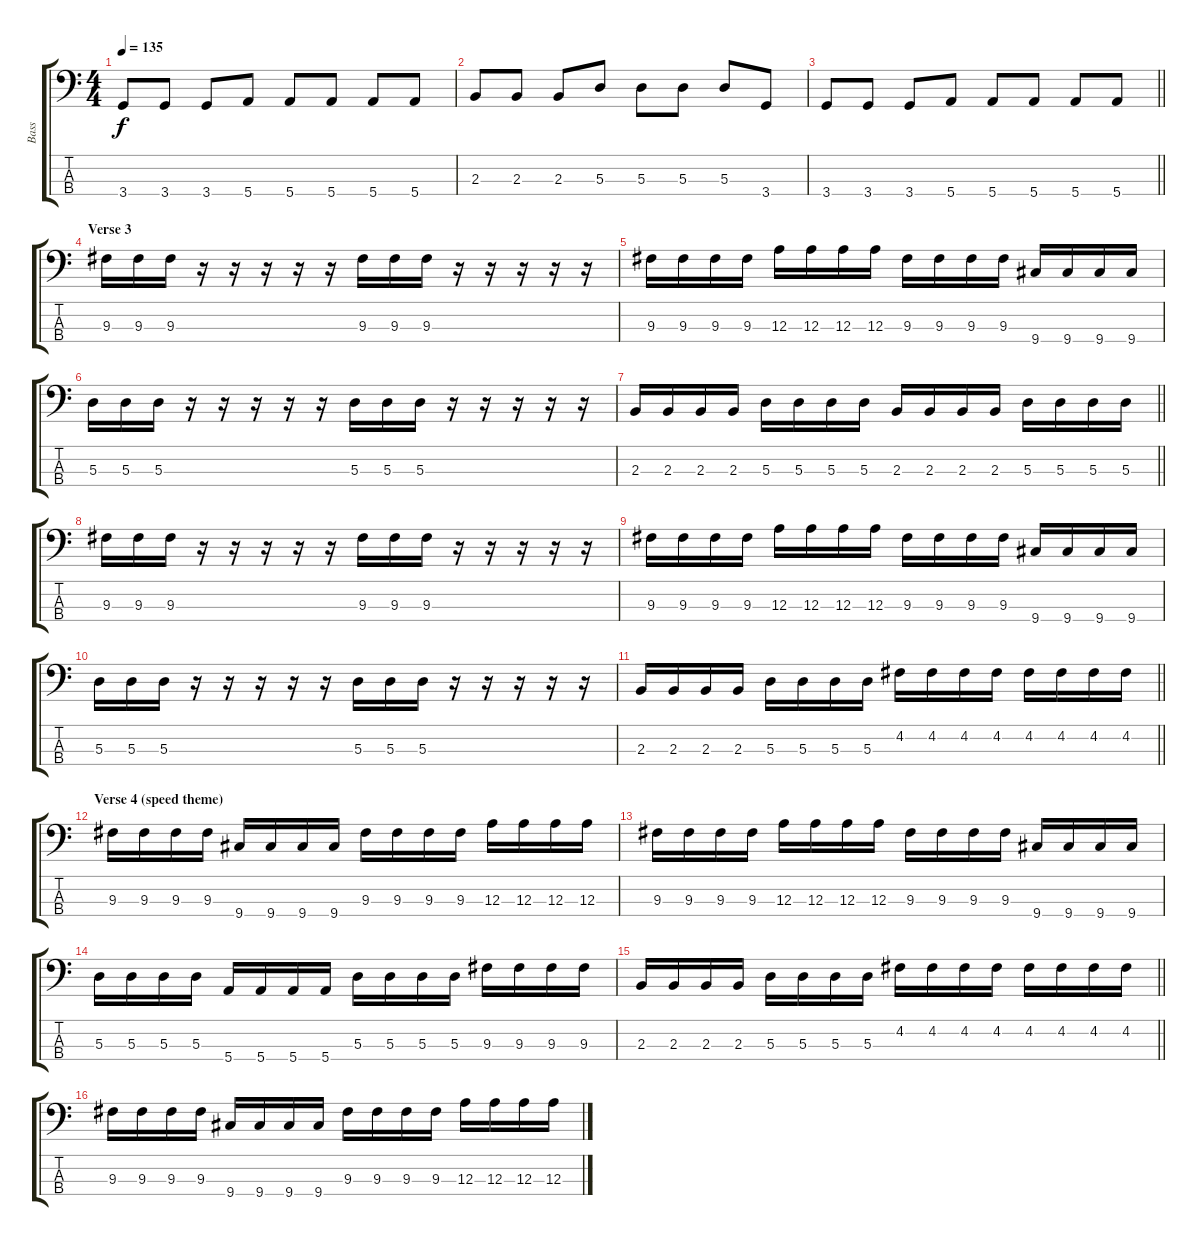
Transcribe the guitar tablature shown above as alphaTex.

\track ("Bass" "Bass") {instrument electricbasspick}
\staff {score tabs}
\tuning (G2 D2 A1 E1) {hide}
\ts (4 4)
\tempo 135
\clef f4
\ks c
3.4.8{dy f} 3.4.8 3.4.8 5.4.8 5.4.8 5.4.8 5.4.8 5.4.8 |
2.3.8 2.3.8 2.3.8 5.3.8 5.3.8 5.3.8 5.3.8 3.4.8 |
\barLineRight lightlight
3.4.8 3.4.8 3.4.8 5.4.8 5.4.8 5.4.8 5.4.8 5.4.8 |
\section ("" "Verse 3")
9.3.16 9.3.16 9.3.16 r.16 r.16 r.16 r.16 r.16 9.3.16 9.3.16 9.3.16 r.16 r.16 r.16 r.16 r.16 |
9.3.16 9.3.16 9.3.16 9.3.16 12.3.16 12.3.16 12.3.16 12.3.16 9.3.16 9.3.16 9.3.16 9.3.16 9.4.16 9.4.16 9.4.16 9.4.16 |
5.3.16 5.3.16 5.3.16 r.16 r.16 r.16 r.16 r.16 5.3.16 5.3.16 5.3.16 r.16 r.16 r.16 r.16 r.16 |
\barLineRight lightlight
2.3.16 2.3.16 2.3.16 2.3.16 5.3.16 5.3.16 5.3.16 5.3.16 2.3.16 2.3.16 2.3.16 2.3.16 5.3.16 5.3.16 5.3.16 5.3.16 |
9.3.16 9.3.16 9.3.16 r.16 r.16 r.16 r.16 r.16 9.3.16 9.3.16 9.3.16 r.16 r.16 r.16 r.16 r.16 |
9.3.16 9.3.16 9.3.16 9.3.16 12.3.16 12.3.16 12.3.16 12.3.16 9.3.16 9.3.16 9.3.16 9.3.16 9.4.16 9.4.16 9.4.16 9.4.16 |
5.3.16 5.3.16 5.3.16 r.16 r.16 r.16 r.16 r.16 5.3.16 5.3.16 5.3.16 r.16 r.16 r.16 r.16 r.16 |
\barLineRight lightlight
2.3.16 2.3.16 2.3.16 2.3.16 5.3.16 5.3.16 5.3.16 5.3.16 4.2.16 4.2.16 4.2.16 4.2.16 4.2.16 4.2.16 4.2.16 4.2.16 |
\section ("" "Verse 4 (speed theme)")
9.3.16 9.3.16 9.3.16 9.3.16 9.4.16 9.4.16 9.4.16 9.4.16 9.3.16 9.3.16 9.3.16 9.3.16 12.3.16 12.3.16 12.3.16 12.3.16 |
9.3.16 9.3.16 9.3.16 9.3.16 12.3.16 12.3.16 12.3.16 12.3.16 9.3.16 9.3.16 9.3.16 9.3.16 9.4.16 9.4.16 9.4.16 9.4.16 |
5.3.16 5.3.16 5.3.16 5.3.16 5.4.16 5.4.16 5.4.16 5.4.16 5.3.16 5.3.16 5.3.16 5.3.16 9.3.16 9.3.16 9.3.16 9.3.16 |
\barLineRight lightlight
2.3.16 2.3.16 2.3.16 2.3.16 5.3.16 5.3.16 5.3.16 5.3.16 4.2.16 4.2.16 4.2.16 4.2.16 4.2.16 4.2.16 4.2.16 4.2.16 |
9.3.16 9.3.16 9.3.16 9.3.16 9.4.16 9.4.16 9.4.16 9.4.16 9.3.16 9.3.16 9.3.16 9.3.16 12.3.16 12.3.16 12.3.16 12.3.16
